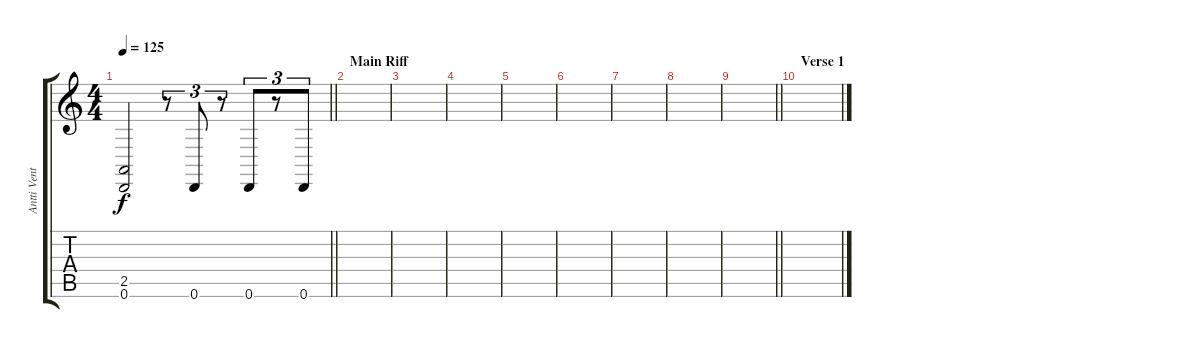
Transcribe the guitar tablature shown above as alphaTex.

\track ("Antti Ventola" "Antti Vent") {instrument timpani}
\staff {score tabs}
\tuning (D4 A3 F3 C3 G2 D2) {hide}
\ts (4 4)
\tempo 125
\clef g2
\barLineRight lightlight
\ks c
(2.5 0.6).2{dy f} r.8{tu (3 2)} 0.6.8{tu (3 2)} r.8{tu (3 2)} 0.6.8{tu (3 2)} r.8{tu (3 2)} 0.6.8{tu (3 2)} |
\section ("" "Main Riff")
|
|
|
|
|
|
|
\barLineRight lightlight
|
\section ("" "Verse 1")
